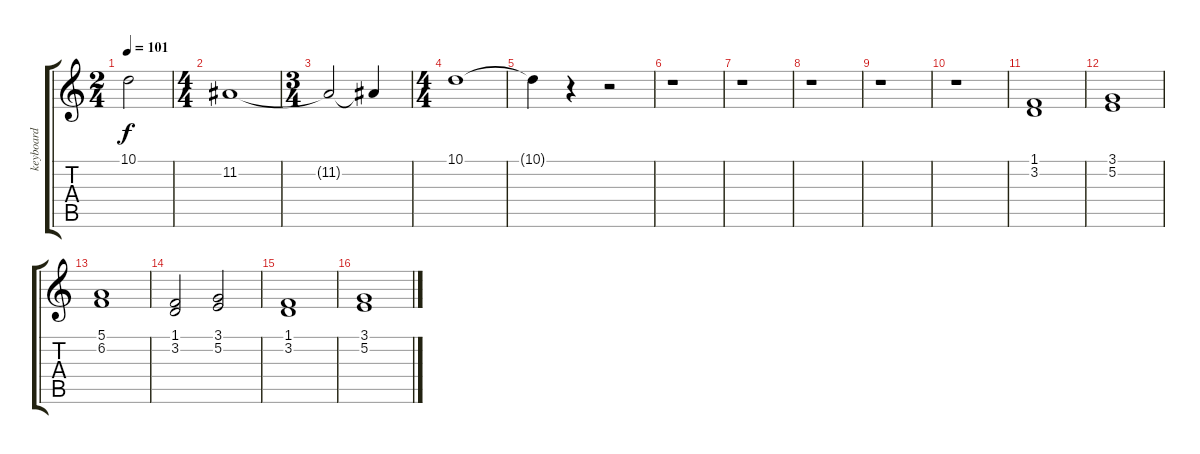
\track ("keyboard" "keyboard") {instrument stringensemble1}
\staff {score tabs}
\tuning (E4 B3 G3 D3 A2 E2) {hide}
\ts (2 4)
\tempo 101
\clef g2
\ks c
10.1{t}.2{dy f} |
\ts (4 4)
11.2.1 |
\ts (3 4)
11.2{t}.2 11.2{t}.4 |
\ts (4 4)
10.1.1 |
10.1{t}.4 r.4 r.2 |
r.1 |
r.1 |
r.1 |
r.1 |
r.1 |
(1.1 3.2).1 |
(3.1 5.2).1 |
(5.1 6.2).1 |
(1.1 3.2).2 (3.1 5.2).2 |
(1.1 3.2).1 |
(3.1 5.2).1
